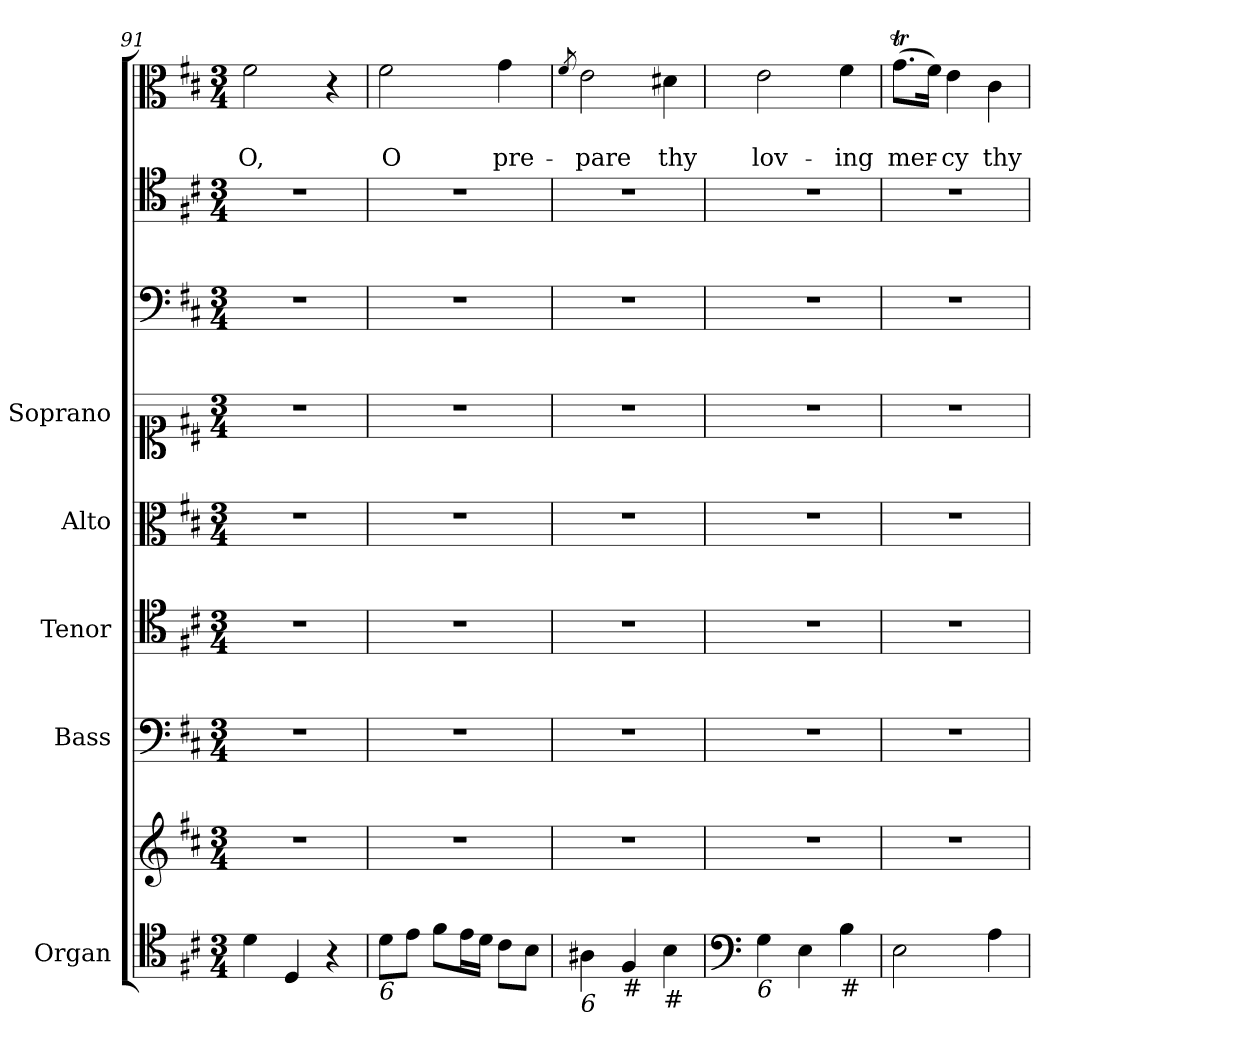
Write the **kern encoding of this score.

**kern	**kern	**kern	**kern	**kern	**kern	**kern	**kern	**kern	**text	**text
*part8	*part8	*part7	*part6	*part5	*part4	*part3	*part2	*part1	*part1	*part1
*staff9	*staff8	*staff7	*staff6	*staff5	*staff4	*staff3	*staff2	*staff1	*staff1	*staff1
*I"Organ	*	*I"Bass	*I"Tenor	*I"Alto	*I"Soprano	*	*	*	*	*
*I'Org.	*	*I'B	*I'T	*I'A	*I'S	*	*	*	*	*
*clefC4	*clefG2	*clefF4	*clefC4	*clefC3	*clefC1	*clefF4	*clefC4	*clefC3	*	*
*k[f#c#]	*k[f#c#]	*k[f#c#]	*k[f#c#]	*k[f#c#]	*k[f#c#]	*k[f#c#]	*k[f#c#]	*k[f#c#]	*	*
*D:	*D:	*D:	*D:	*D:	*D:	*D:	*D:	*D:	*	*
*M3/4	*M3/4	*M3/4	*M3/4	*M3/4	*M3/4	*M3/4	*M3/4	*M3/4	*	*
=91	=91	=91	=91	=91	=91	=91	=91	=91	=91	=91
!	!	!	!	!	!	!	!	!	!	!LO:LY:b
4d\	2.r	2.r	2.r	2.r	2.r	2.r	2.r	2f#\	.	O,
4D/	.	.	.	.	.	.	.	.	.	.
4r	.	.	.	.	.	.	.	4r	.	.
=92	=92	=92	=92	=92	=92	=92	=92	=92	=92	=92
!LO:TX:b:i:t=6	!	!	!	!	!	!	!	!	!	!
!	!	!	!	!	!	!	!	!	!	!LO:LY:b
8d\L	2.r	2.r	2.r	2.r	2.r	2.r	2.r	2f#\	.	O
8e\J	.	.	.	.	.	.	.	.	.	.
8f#\L	.	.	.	.	.	.	.	.	.	.
16e\L	.	.	.	.	.	.	.	.	.	.
16d\JJ	.	.	.	.	.	.	.	.	.	.
!	!	!	!	!	!	!	!	!	!	!LO:LY:b
8c#\L	.	.	.	.	.	.	.	4g\	.	pre-
8B\J	.	.	.	.	.	.	.	.	.	.
=93	=93	=93	=93	=93	=93	=93	=93	=93	=93	=93
.	.	.	.	.	.	.	.	8qf#/	.	.
!LO:TX:b:i:t=6	!	!	!	!	!	!	!	!	!	!
!	!	!	!	!	!	!	!	!	!	!LO:LY:b
4A#X\	2.r	2.r	2.r	2.r	2.r	2.r	2.r	2e\	.	-pare
!LO:TX:b:t=#	!	!	!	!	!	!	!	!	!	!
4F#/	.	.	.	.	.	.	.	.	.	.
!LO:TX:b:t=#	!	!	!	!	!	!	!	!	!	!
!	!	!	!	!	!	!	!	!	!	!LO:LY:b
4B\	.	.	.	.	.	.	.	4d#X\	.	thy
=94	=94	=94	=94	=94	=94	=94	=94	=94	=94	=94
*clefF4	*	*	*	*	*	*	*	*	*	*
!LO:TX:b:i:t=6	!	!	!	!	!	!	!	!	!	!
!	!	!	!	!	!	!	!	!	!	!LO:LY:b
4G\	2.r	2.r	2.r	2.r	2.r	2.r	2.r	2e\	.	lov-
4E\	.	.	.	.	.	.	.	.	.	.
!LO:TX:b:t=#	!	!	!	!	!	!	!	!	!	!
!	!	!	!	!	!	!	!	!	!	!LO:LY:b
4B\	.	.	.	.	.	.	.	4f#\	.	-ing
=95	=95	=95	=95	=95	=95	=95	=95	=95	=95	=95
!	!	!	!	!	!	!	!	!	!	!LO:LY:b
2E\	2.r	2.r	2.r	2.r	2.r	2.r	2.r	(>8.gT\L	.	mer-
.	.	.	.	.	.	.	.	16f#\Jk)	.	.
!	!	!	!	!	!	!	!	!	!	!LO:LY:b
.	.	.	.	.	.	.	.	4e\	.	-cy
!	!	!	!	!	!	!	!	!	!	!LO:LY:b
4A\	.	.	.	.	.	.	.	4c#\	.	thy
=	=	=	=	=	=	=	=	=	=	=
*-	*-	*-	*-	*-	*-	*-	*-	*-	*-	*-
